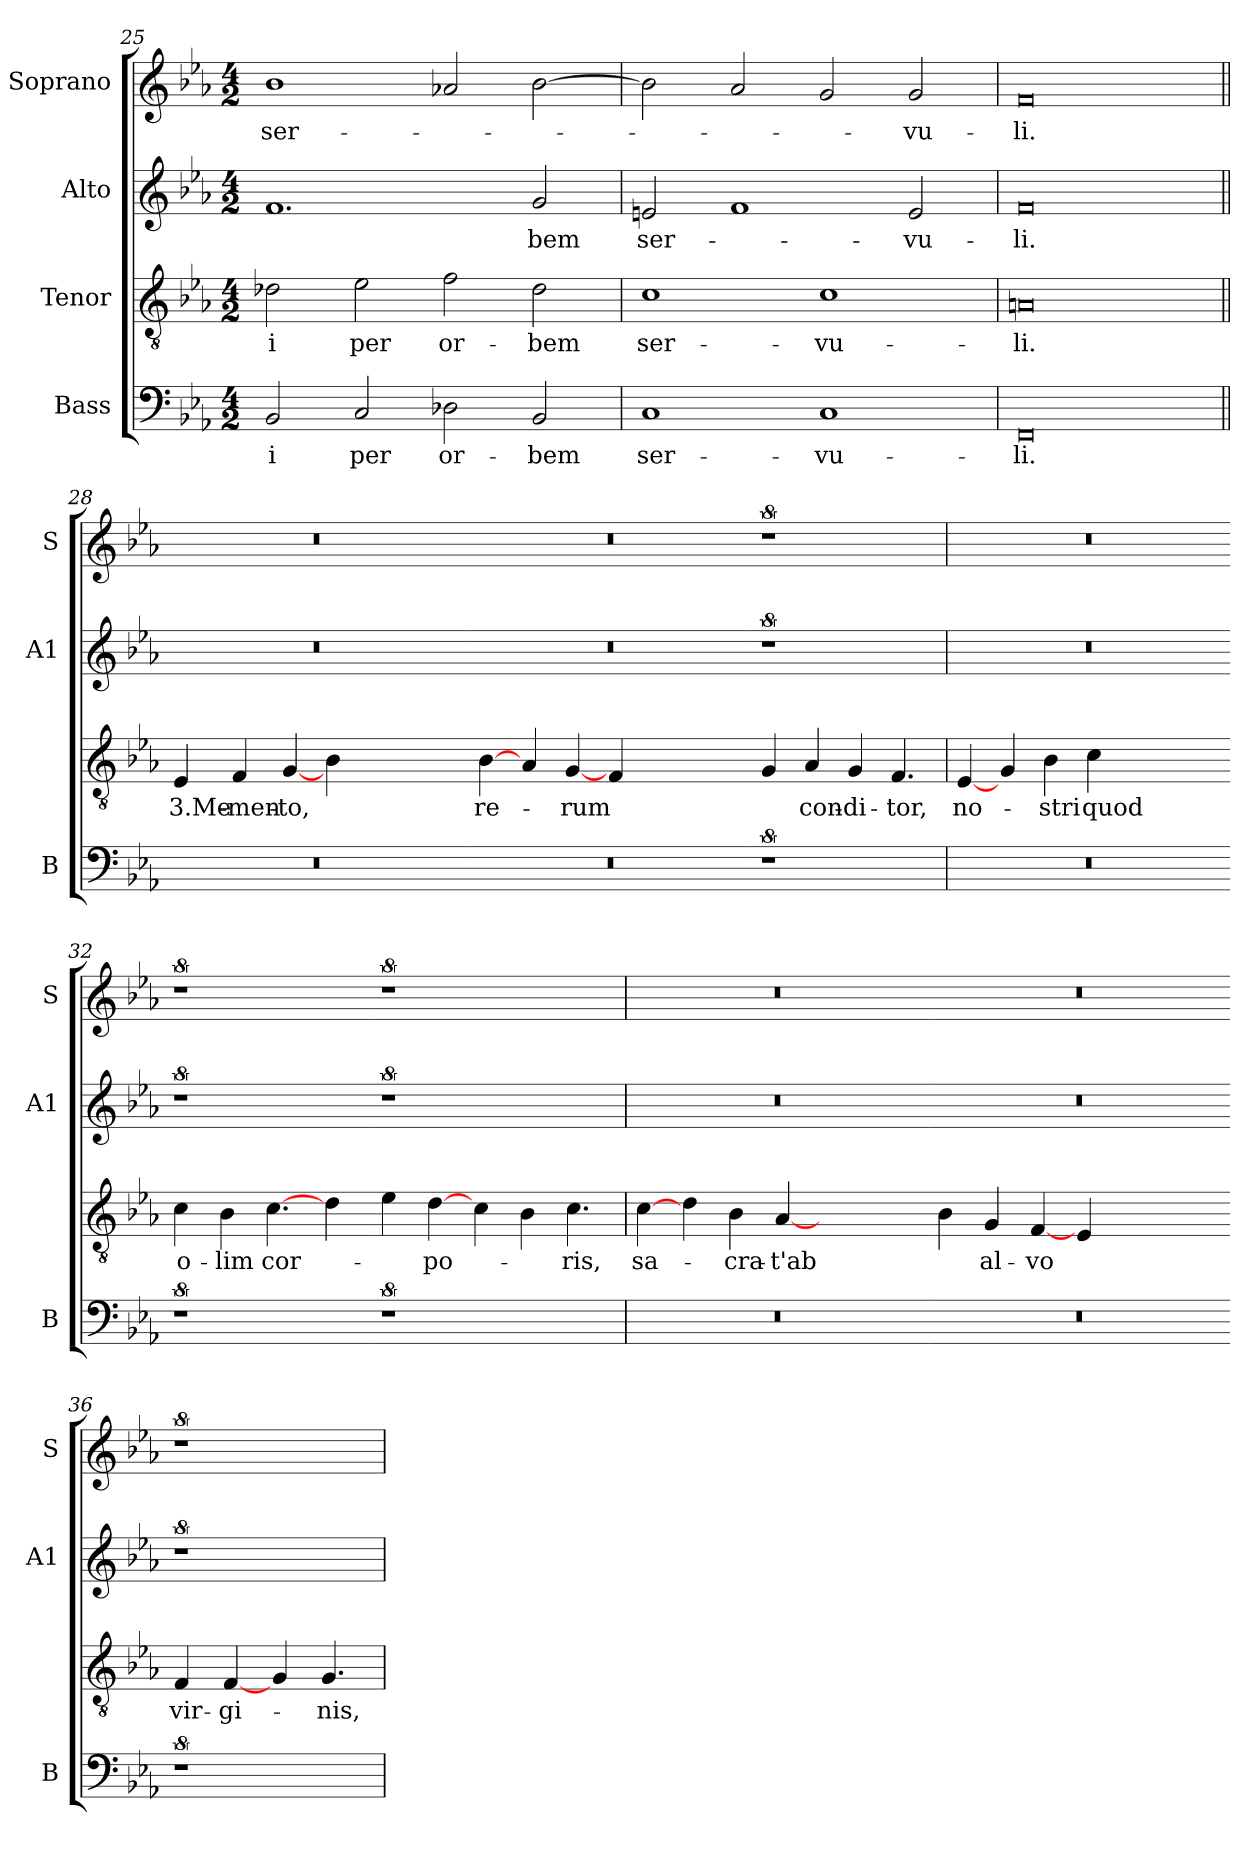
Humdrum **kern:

**kern	**text	**kern	**text	**kern	**text	**kern	**text
*part4	*part4	*part3	*part3	*part2	*part2	*part1	*part1
*staff4	*staff4	*staff3	*staff3	*staff2	*staff2	*staff1	*staff1
*I"Bass	*	*I"Tenor	*	*I"Alto	*	*I"Soprano	*
*I'B	*	*	*	*I'A1	*	*I'S	*
*clefF4	*	*clefGv2	*	*clefG2	*	*clefG2	*
*k[b-e-a-]	*	*k[b-e-a-]	*	*k[b-e-a-]	*	*k[b-e-a-]	*
*E-:	*	*E-:	*	*E-:	*	*E-:	*
*M4/2	*	*M4/2	*	*M4/2	*	*M4/2	*
=25	=25	=25	=25	=25	=25	=25	=25
2BB-/	-i	2d-X\	-i	1.f	.	1b-	ser-
2C/	per	2e-\	per	.	.	.	.
2D-X\	or-	2f\	or-	.	.	2a-X/	.
2BB-/	-bem	2d-\	-bem	2g/	-bem	[2b-\	.
=26	=26	=26	=26	=26	=26	=26	=26
1C	ser-	1c	ser-	2en/	ser-	2b-\]	.
.	.	.	.	1f	.	2a-/	.
1C	-vu-	1c	-vu-	.	.	2g/	.
.	.	.	.	2e/	-vu-	2g/	-vu-
=27	=27	=27	=27	=27	=27	=27	=27
0FF	-li.	0An	-li.	0f	-li.	0f	-li.
!!LO:LB:g=z
=28||	=28||	=28||	=28||	=28||	=28||	=28||	=28||
0r	.	4E-	3.Me-	0r	.	0r	.
.	.	4F	-men-	.	.	.	.
.	.	[4G	-to,	.	.	.	.
.	.	4B-	.	.	.	.	.
.	.	1ryy	.	.	.	.	.
=29-	=29-	=29-	=29-	=29-	=29-	=29-	=29-
0r	.	[4B-	re-	0r	.	0r	.
.	.	4A-	.	.	.	.	.
.	.	[>4G	-rum	.	.	.	.
.	.	4F	.	.	.	.	.
.	.	1ryy	.	.	.	.	.
=30-	=30-	=30-	=30-	=30-	=30-	=30-	=30-
8%9r	.	4G	.	8%9r	.	8%9r	.
.	.	4A-	con-	.	.	.	.
.	.	4G	-di-	.	.	.	.
.	.	4.F	-tor,	.	.	.	.
=31	=31	=31	=31	=31	=31	=31	=31
0r	.	[>4E-	no-	0r	.	0r	.
.	.	4G	.	.	.	.	.
.	.	4B-	-stri	.	.	.	.
.	.	4c	quod	.	.	.	.
.	.	1ryy	.	.	.	.	.
=32-	=32-	=32-	=32-	=32-	=32-	=32-	=32-
8%9r	.	4c	o-	8%9r	.	8%9r	.
.	.	4B-	-lim	.	.	.	.
.	.	[4.c	cor-	.	.	.	.
.	.	4d	.	.	.	.	.
!!LO:LB:g=z
=33-	=33-	=33-	=33-	=33-	=33-	=33-	=33-
8%11r	.	4e-	.	8%11r	.	8%11r	.
.	.	[4d	-po-	.	.	.	.
.	.	4c	.	.	.	.	.
.	.	4B-	.	.	.	.	.
.	.	4.c	-ris,	.	.	.	.
=34	=34	=34	=34	=34	=34	=34	=34
0r	.	[4c	sa-	0r	.	0r	.
.	.	4d	.	.	.	.	.
.	.	4B-	-cra-	.	.	.	.
.	.	[4A-	-t'ab	.	.	.	.
.	.	1ryy	.	.	.	.	.
=35-	=35-	=35-	=35-	=35-	=35-	=35-	=35-
0r	.	4B-	.	0r	.	0r	.
.	.	4G	al-	.	.	.	.
.	.	[>4F	-vo	.	.	.	.
.	.	4E-	.	.	.	.	.
.	.	1ryy	.	.	.	.	.
=36-	=36-	=36-	=36-	=36-	=36-	=36-	=36-
8%9r	.	4F	vir-	8%9r	.	8%9r	.
.	.	[>4F	-gi-	.	.	.	.
.	.	4G	.	.	.	.	.
.	.	4.G	-nis,	.	.	.	.
=	=	=	=	=	=	=	=
*-	*-	*-	*-	*-	*-	*-	*-
